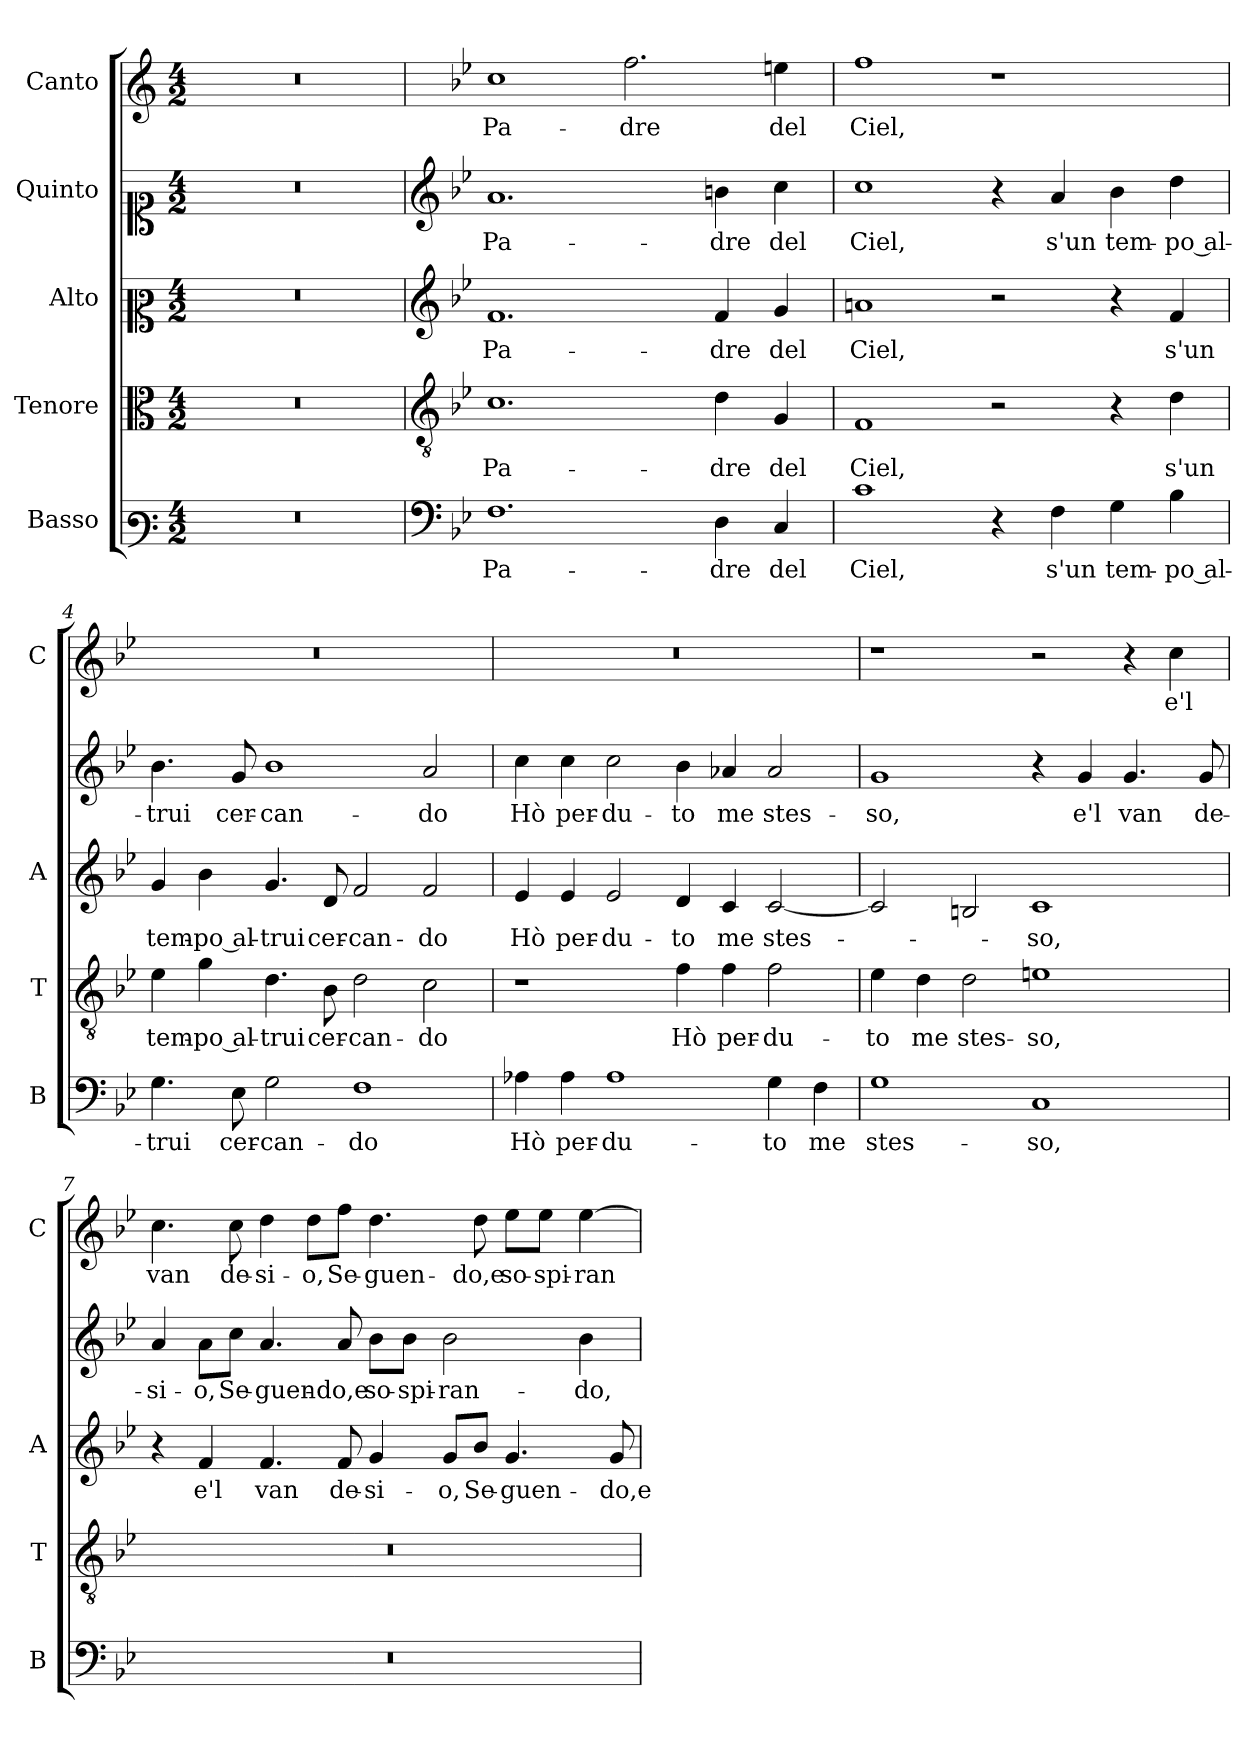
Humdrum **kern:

**kern	**text	**kern	**text	**kern	**text	**kern	**text	**kern	**text
*part5	*part5	*part4	*part4	*part3	*part3	*part2	*part2	*part1	*part1
*staff5	*staff5	*staff4	*staff4	*staff3	*staff3	*staff2	*staff2	*staff1	*staff1
*I"Basso	*	*I"Tenore	*	*I"Alto	*	*I"Quinto	*	*I"Canto	*
*I'B	*	*I'T	*	*I'A	*	*	*	*I'C	*
*clefF3	*	*clefC3	*	*clefC2	*	*clefC1	*	*clefG2	*
*k[]	*	*k[]	*	*k[]	*	*k[]	*	*k[]	*
*C:	*	*C:	*	*C:	*	*C:	*	*C:	*
*M4/2	*	*M4/2	*	*M4/2	*	*M4/2	*	*M4/2	*
=1	=1	=1	=1	=1	=1	=1	=1	=1	=1
0r	.	0r	.	0r	.	0r	.	0r	.
=2	=2	=2	=2	=2	=2	=2	=2	=2	=2
*clefF4	*	*clefGv2	*	*clefG2	*	*clefG2	*	*	*
*k[b-e-]	*	*k[b-e-]	*	*k[b-e-]	*	*k[b-e-]	*	*k[b-e-]	*
*B-:	*	*B-:	*	*B-:	*	*B-:	*	*B-:	*
!	!LO:LY:b	!	!LO:LY:b	!	!LO:LY:b	!	!LO:LY:b	!	!LO:LY:b
1.F	Pa-	1.c	Pa-	1.f	Pa-	1.a	Pa-	1cc	Pa-
!	!	!	!	!	!	!	!	!	!LO:LY:b
.	.	.	.	.	.	.	.	2.ff\	-dre
!	!LO:LY:b	!	!LO:LY:b	!	!LO:LY:b	!	!LO:LY:b	!	!
4D\	-dre	4d\	-dre	4f/	-dre	4bn\	-dre	.	.
!	!LO:LY:b	!	!LO:LY:b	!	!LO:LY:b	!	!LO:LY:b	!	!LO:LY:b
4C/	del	4G/	del	4g/	del	4cc\	del	4een\	del
=3	=3	=3	=3	=3	=3	=3	=3	=3	=3
!	!LO:LY:b	!	!LO:LY:b	!	!LO:LY:b	!	!LO:LY:b	!	!LO:LY:b
1c	Ciel,	1F	Ciel,	1ani	Ciel,	1cc	Ciel,	1ff	Ciel,
4r	.	2r	.	2r	.	4r	.	1r	.
!	!LO:LY:b	!	!	!	!	!	!LO:LY:b	!	!
4F\	s'un	.	.	.	.	4a/	s'un	.	.
!	!LO:LY:b	!	!	!	!	!	!LO:LY:b	!	!
4G\	tem-	4r	.	4r	.	4b-\	tem-	.	.
!	!LO:LY:b	!	!LO:LY:b	!	!LO:LY:b	!	!LO:LY:b	!	!
4B-\	-po al-	4d\	s'un	4f/	s'un	4dd\	-po al-	.	.
=4	=4	=4	=4	=4	=4	=4	=4	=4	=4
!	!LO:LY:b	!	!LO:LY:b	!	!LO:LY:b	!	!LO:LY:b	!	!
4.G\	-trui	4e-\	tem-	4g/	tem-	4.b-\	-trui	0r	.
!	!	!	!LO:LY:b	!	!LO:LY:b	!	!	!	!
.	.	4g\	-po al-	4b-\	-po al-	.	.	.	.
!	!LO:LY:b	!	!	!	!	!	!LO:LY:b	!	!
8E-\	cer-	.	.	.	.	8g/	cer-	.	.
!	!LO:LY:b	!	!LO:LY:b	!	!LO:LY:b	!	!LO:LY:b	!	!
2G\	-can-	4.d\	-trui	4.g/	-trui	1b-	-can-	.	.
!	!	!	!LO:LY:b	!	!LO:LY:b	!	!	!	!
.	.	8B-\	cer-	8d/	cer-	.	.	.	.
!	!LO:LY:b	!	!LO:LY:b	!	!LO:LY:b	!	!	!	!
1F	-do	2d\	-can-	2f/	-can-	.	.	.	.
!	!	!	!LO:LY:b	!	!LO:LY:b	!	!LO:LY:b	!	!
.	.	2c\	-do	2f/	-do	2a/	-do	.	.
!!LO:LB:g=z
=5	=5	=5	=5	=5	=5	=5	=5	=5	=5
!	!LO:LY:b	!	!	!	!LO:LY:b	!	!LO:LY:b	!	!
4A-X\	Hò	1r	.	4e-/	Hò	4cc\	Hò	0r	.
!	!LO:LY:b	!	!	!	!LO:LY:b	!	!LO:LY:b	!	!
4A-\	per-	.	.	4e-/	per-	4cc\	per-	.	.
!	!LO:LY:b	!	!	!	!LO:LY:b	!	!LO:LY:b	!	!
1A-	-du-	.	.	2e-/	-du-	2cc\	-du-	.	.
!	!	!	!LO:LY:b	!	!LO:LY:b	!	!LO:LY:b	!	!
.	.	4f\	Hò	4d/	-to	4b-\	-to	.	.
!	!	!	!LO:LY:b	!	!LO:LY:b	!	!LO:LY:b	!	!
.	.	4f\	per-	4c/	me	4a-X/	me	.	.
!	!LO:LY:b	!	!LO:LY:b	!	!LO:LY:b	!	!LO:LY:b	!	!
4G\	-to	2f\	-du-	[2c/	stes-	2a-/	stes-	.	.
!	!LO:LY:b	!	!	!	!	!	!	!	!
4F\	me	.	.	.	.	.	.	.	.
=6	=6	=6	=6	=6	=6	=6	=6	=6	=6
!	!LO:LY:b	!	!LO:LY:b	!	!	!	!LO:LY:b	!	!
1G	stes-	4e-\	-to	2c/]	.	1g	-so,	1r	.
!	!	!	!LO:LY:b	!	!	!	!	!	!
.	.	4d\	me	.	.	.	.	.	.
!	!	!	!LO:LY:b	!	!	!	!	!	!
.	.	2d\	stes-	2Bn/	.	.	.	.	.
!	!LO:LY:b	!	!LO:LY:b	!	!LO:LY:b	!	!	!	!
1C	-so,	1en	-so,	1c	-so,	4r	.	2r	.
!	!	!	!	!	!	!	!LO:LY:b	!	!
.	.	.	.	.	.	4g/	e'l	.	.
!	!	!	!	!	!	!	!LO:LY:b	!	!
.	.	.	.	.	.	4.g/	van	4r	.
!	!	!	!	!	!	!	!	!	!LO:LY:b
.	.	.	.	.	.	.	.	4cc\	e'l
!	!	!	!	!	!	!	!LO:LY:b	!	!
.	.	.	.	.	.	8g/	de-	.	.
=7	=7	=7	=7	=7	=7	=7	=7	=7	=7
!	!	!	!	!	!	!	!LO:LY:b	!	!LO:LY:b
0r	.	0r	.	4r	.	4a/	-si-	4.cc\	van
!	!	!	!	!	!LO:LY:b	!	!LO:LY:b	!	!
.	.	.	.	4f/	e'l	8a\L	-o,	.	.
!	!	!	!	!	!	!	!LO:LY:b	!	!LO:LY:b
.	.	.	.	.	.	8cc\J	Se-	8cc\	de-
!	!	!	!	!	!LO:LY:b	!	!LO:LY:b	!	!LO:LY:b
.	.	.	.	4.f/	van	4.a/	-guen-	4dd\	-si-
!	!	!	!	!	!	!	!	!	!LO:LY:b
.	.	.	.	.	.	.	.	8dd\L	-o,
!	!	!	!	!	!LO:LY:b	!	!LO:LY:b	!	!LO:LY:b
.	.	.	.	8f/	de-	8a/	-do,e	8ff\J	Se-
!	!	!	!	!	!LO:LY:b	!	!LO:LY:b	!	!LO:LY:b
.	.	.	.	4g/	-si-	8b-\L	so-	4.dd\	-guen-
!	!	!	!	!	!	!	!LO:LY:b	!	!
.	.	.	.	.	.	8b-\J	-spi-	.	.
!	!	!	!	!	!LO:LY:b	!	!LO:LY:b	!	!
.	.	.	.	8g/L	-o,	2b-\	-ran-	.	.
!	!	!	!	!	!LO:LY:b	!	!	!	!LO:LY:b
.	.	.	.	8b-/J	Se-	.	.	8dd\	-do,e
!	!	!	!	!	!LO:LY:b	!	!	!	!LO:LY:b
.	.	.	.	4.g/	-guen-	.	.	8ee-\L	so-
!	!	!	!	!	!	!	!	!	!LO:LY:b
.	.	.	.	.	.	.	.	8ee-\J	-spi-
!	!	!	!	!	!	!	!LO:LY:b	!	!LO:LY:b
.	.	.	.	.	.	4b-\	-do,	[4ee-\	-ran-
!	!	!	!	!	!LO:LY:b	!	!	!	!
.	.	.	.	8g/	-do,e	.	.	.	.
=	=	=	=	=	=	=	=	=	=
*-	*-	*-	*-	*-	*-	*-	*-	*-	*-
